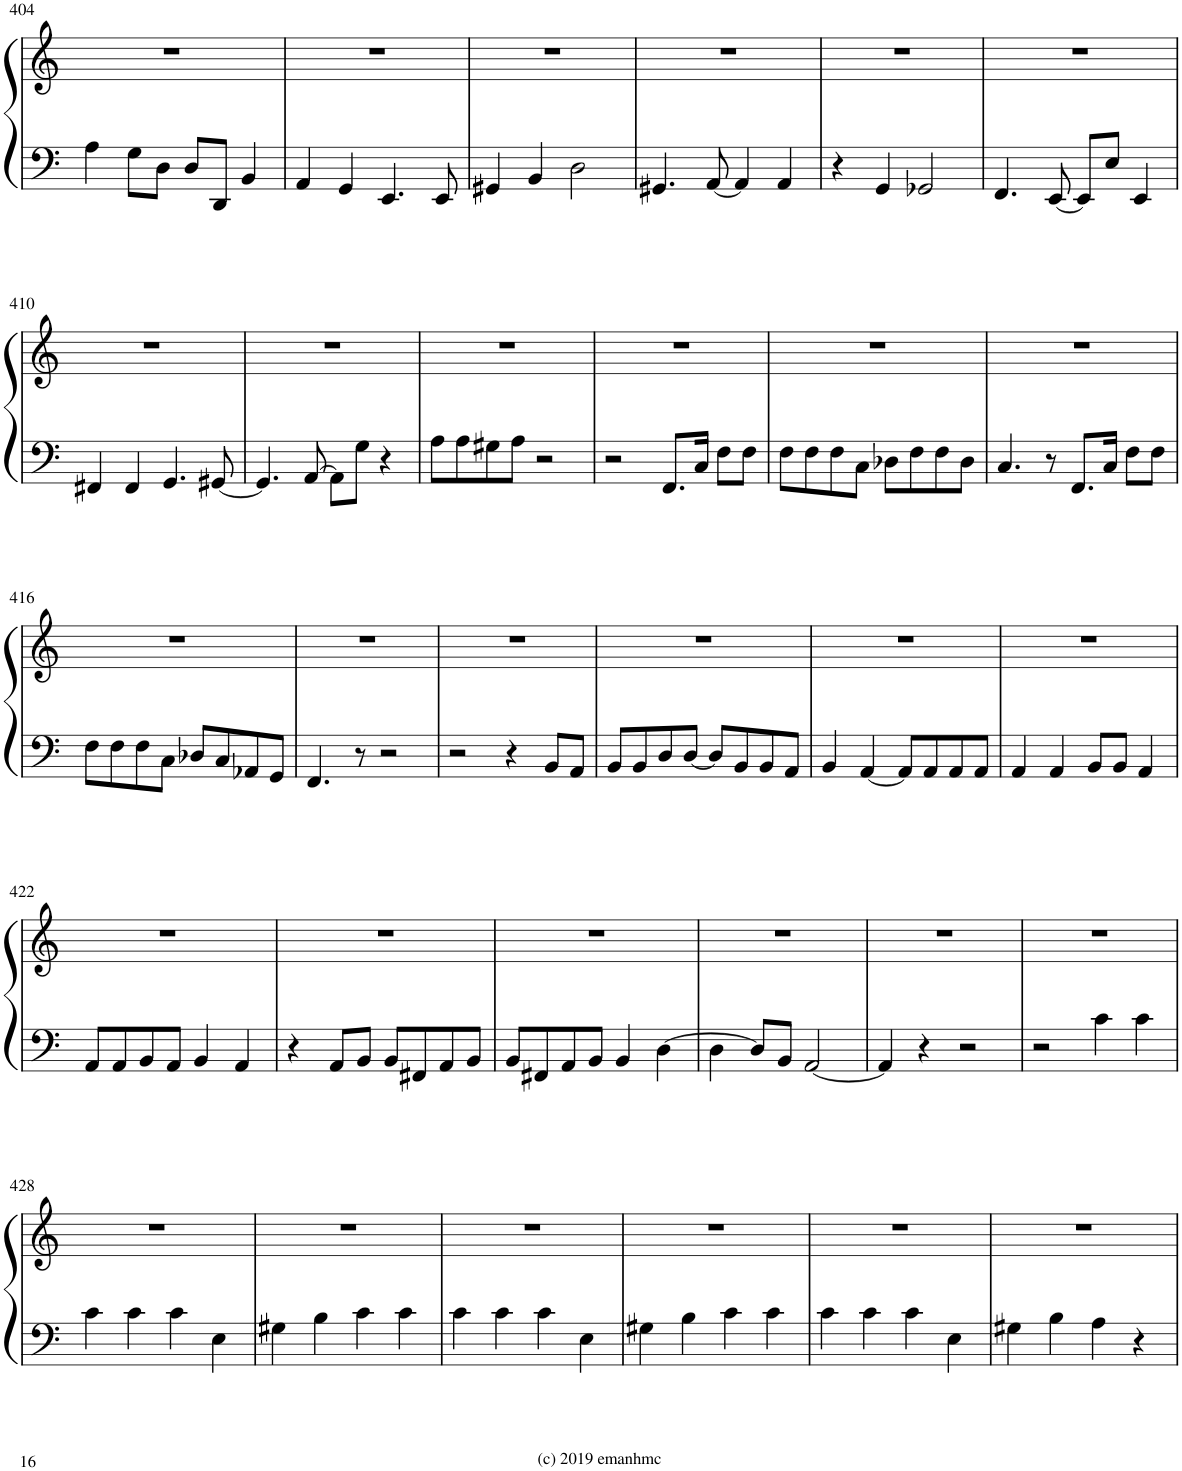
**kern	**kern
*part1	*part1
*staff2	*staff1
*I"Piano	*
*I'Pno.	*
!!LO:PB:g=z
*clefF4	*clefG2
*k[]	*k[]
*M4/4	*M4/4
*met(c)	*met(c)
=404	=404
4A\	1r
8G\L	.
8D\J	.
8D/L	.
8DD/J	.
4BB/	.
=405	=405
4AA/	1r
4GG/	.
4.EE/	.
8EE/	.
=406	=406
4GG#X/	1r
4BB/	.
2D\	.
=407	=407
4.GG#X/	1r
[8AA/	.
4AA/]	.
4AA/	.
=408	=408
4r	1r
4GG/	.
2GG-X/	.
=409	=409
4.FF/	1r
[8EE/	.
8EE/L]	.
8E/J	.
4EE/	.
!!LO:LB:g=z
=410	=410
4FF#X/	1r
4FF#/	.
4.GG/	.
[8GG#X/	.
=411	=411
4.GG#/]	1r
[8AA/	.
8AA\L]	.
8G\J	.
4r	.
=412	=412
8A\L	1r
8A\	.
8G#X\	.
8A\J	.
2r	.
=413	=413
2r	1r
8.FF/L	.
16C/Jk	.
8F\L	.
8F\J	.
=414	=414
8F\L	1r
8F\	.
8F\	.
8C\J	.
8D-X\L	.
8F\	.
8F\	.
8D-\J	.
=415	=415
4.C/	1r
8r	.
8.FF/L	.
16C/Jk	.
8F\L	.
8F\J	.
!!LO:LB:g=z
=416	=416
8F\L	1r
8F\	.
8F\	.
8C\J	.
8D-X/L	.
8C/	.
8AA-X/	.
8GG/J	.
=417	=417
4.FF/	1r
8r	.
2r	.
=418	=418
2r	1r
4r	.
8BB/L	.
8AA/J	.
=419	=419
8BB/L	1r
8BB/	.
8D/	.
[8D/J	.
8D/L]	.
8BB/	.
8BB/	.
8AA/J	.
=420	=420
4BB/	1r
[4AA/	.
8AA/L]	.
8AA/	.
8AA/	.
8AA/J	.
=421	=421
4AA/	1r
4AA/	.
8BB/L	.
8BB/J	.
4AA/	.
!!LO:LB:g=z
=422	=422
8AA/L	1r
8AA/	.
8BB/	.
8AA/J	.
4BB/	.
4AA/	.
=423	=423
4r	1r
8AA/L	.
8BB/J	.
8BB/L	.
8FF#X/	.
8AA/	.
8BB/J	.
=424	=424
8BB/L	1r
8FF#X/	.
8AA/	.
8BB/J	.
4BB/	.
[4D\	.
=425	=425
4D\	1r
8D/L]	.
8BB/J	.
[2AA/	.
=426	=426
4AA/]	1r
4r	.
2r	.
=427	=427
2r	1r
4c\	.
4c\	.
!!LO:LB:g=z
=428	=428
4c\	1r
4c\	.
4c\	.
4E\	.
=429	=429
4G#X\	1r
4B\	.
4c\	.
4c\	.
=430	=430
4c\	1r
4c\	.
4c\	.
4E\	.
=431	=431
4G#X\	1r
4B\	.
4c\	.
4c\	.
=432	=432
4c\	1r
4c\	.
4c\	.
4E\	.
=433	=433
4G#X\	1r
4B\	.
4A\	.
4r	.
=	=
*-	*-
